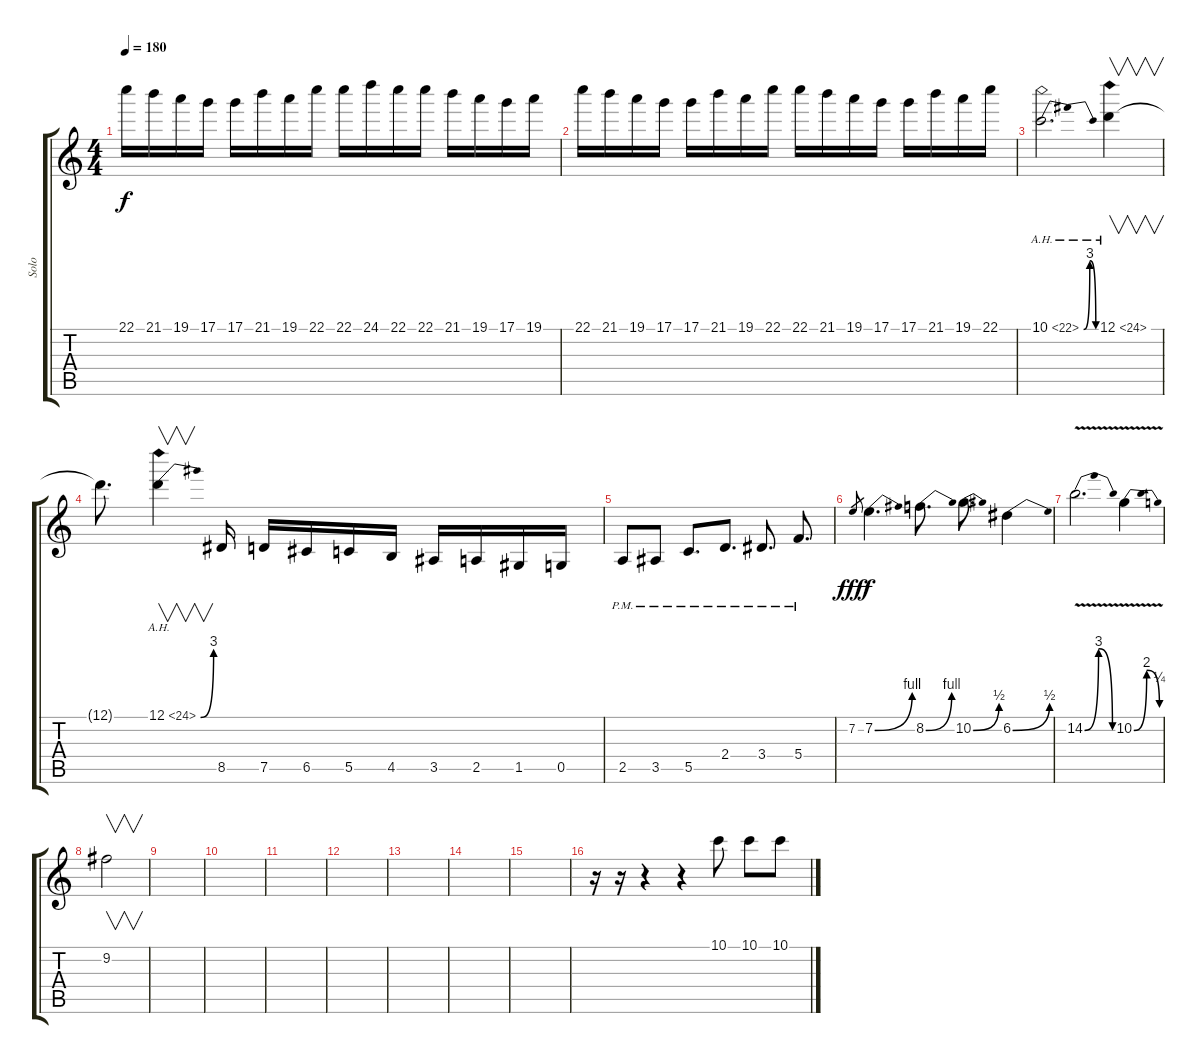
\track ("Solo" "Solo") {instrument distortionguitar}
\staff {score tabs}
\tuning (D4 A3 F3 C3 G2 C2) {hide}
\ts (4 4)
\tempo 180
\clef g2
\ks c
22.1.16{dy f} 21.1.16 19.1.16 17.1.16 17.1.16 21.1.16 19.1.16 22.1.16 22.1.16 24.1.16 22.1.16 22.1.16 21.1.16 19.1.16 17.1.16 19.1.16 |
22.1.16 21.1.16 19.1.16 17.1.16 17.1.16 21.1.16 19.1.16 22.1.16 22.1.16 21.1.16 19.1.16 17.1.16 17.1.16 21.1.16 19.1.16 22.1.16 |
10.1{be (bendrelease 0 0 58 12 58 12 60 0) ah 12}.2{d} 12.1{ah 12}.4{v} |
12.1{t}.8{d} 12.1{be (bend 0 0 60 12) ah 12}.4{v} 8.5.16 7.5.16 6.5.16 5.5.16 4.5.16 3.5.16 2.5.16 1.5.16 0.5.16 |
2.5{pm}.8 3.5{pm}.8 5.5{pm}.8{d} 2.4{pm}.8{d} 3.4{pm}.8{d} 5.4{pm}.8{d} |
7.2.8{gr dy fff} 7.2{be (bend 0 0 60 4)}.4{d dy f} 8.2{be (bend 0 0 60 4)}.8{d} 10.2{be (bend 0 0 60 2)}.8{d} 6.2{be (bend 0 0 60 2)}.4 |
14.2{be (bendrelease 0 0 58 12 58 12 60 0) v}.2{d} 10.2{be (bendrelease 0 0 55 8 55 8 60 1) v}.4 |
9.2.2{v} |
|
|
|
|
|
|
|
r.16 r.16 r.4 r.4 10.1.8 10.1.8 10.1.8
